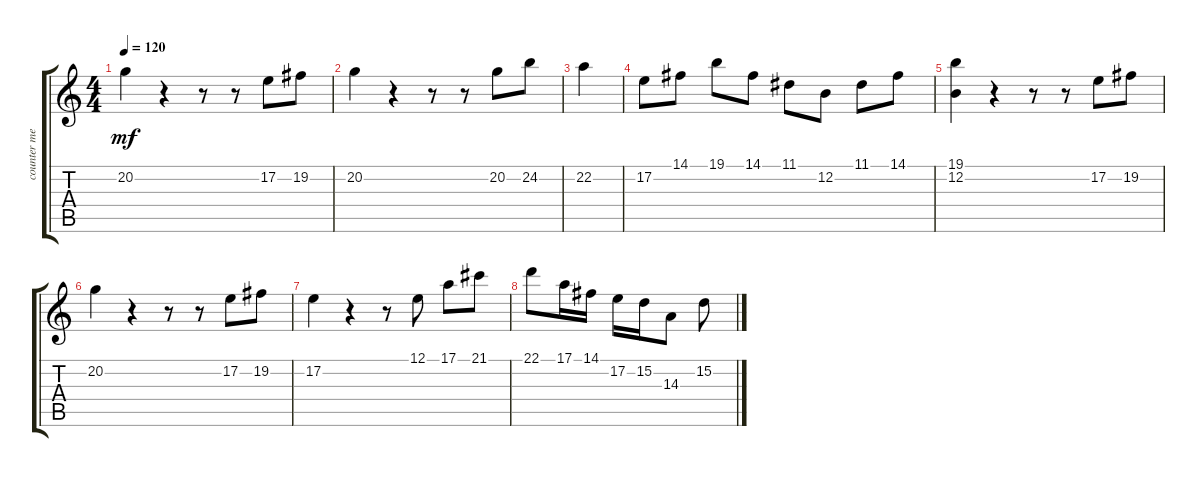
\track ("counter melody" "counter me") {instrument musicbox}
\staff {score tabs}
\tuning (E4 B3 G3 D3 A2 E2) {hide}
\ts (4 4)
\tempo 120
\clef g2
\ks c
20.2.4{dy mf} r.4 r.8 r.8 17.2.8 19.2.8 |
20.2.4 r.4 r.8 r.8 20.2.8 24.2.8 |
22.2.4 |
17.2.8 14.1.8 19.1.8 14.1.8 11.1.8 12.2.8 11.1.8 14.1.8 |
(19.1 12.2).4 r.4 r.8 r.8 17.2.8 19.2.8 |
20.2.4 r.4 r.8 r.8 17.2.8 19.2.8 |
17.2.4 r.4 r.8 12.1.8 17.1.8 21.1.8 |
22.1.8 17.1.16 14.1.16 17.2.16 15.2.16 14.3.8 15.2.8
